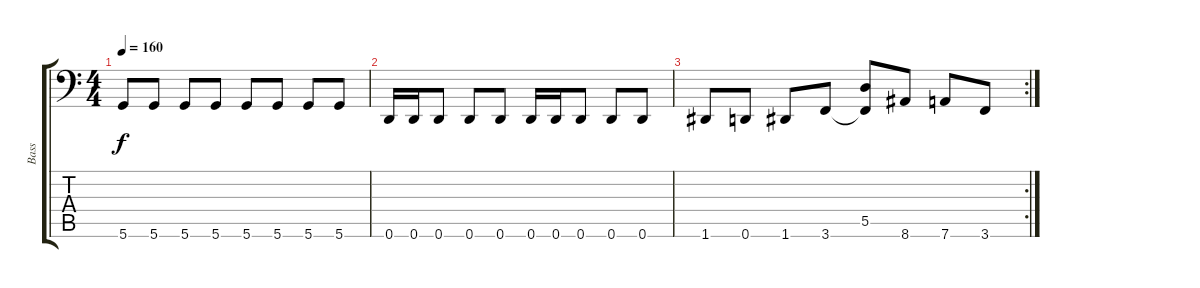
\track ("Bass" "Bass") {instrument electricbasspick}
\staff {score tabs}
\tuning (E3 B2 G2 D2 A1 D1) {hide}
\ts (4 4)
\tempo 160
\clef f4
\ks c
5.6.8{dy f} 5.6.8 5.6.8 5.6.8 5.6.8 5.6.8 5.6.8 5.6.8 |
0.6.16 0.6.16 0.6.8 0.6.8 0.6.8 0.6.16 0.6.16 0.6.8 0.6.8 0.6.8 |
\rc 2
1.6.8 0.6.8 1.6.8 3.6.8 (5.5 3.6{t}).8 8.6.8 7.6.8 3.6.8
